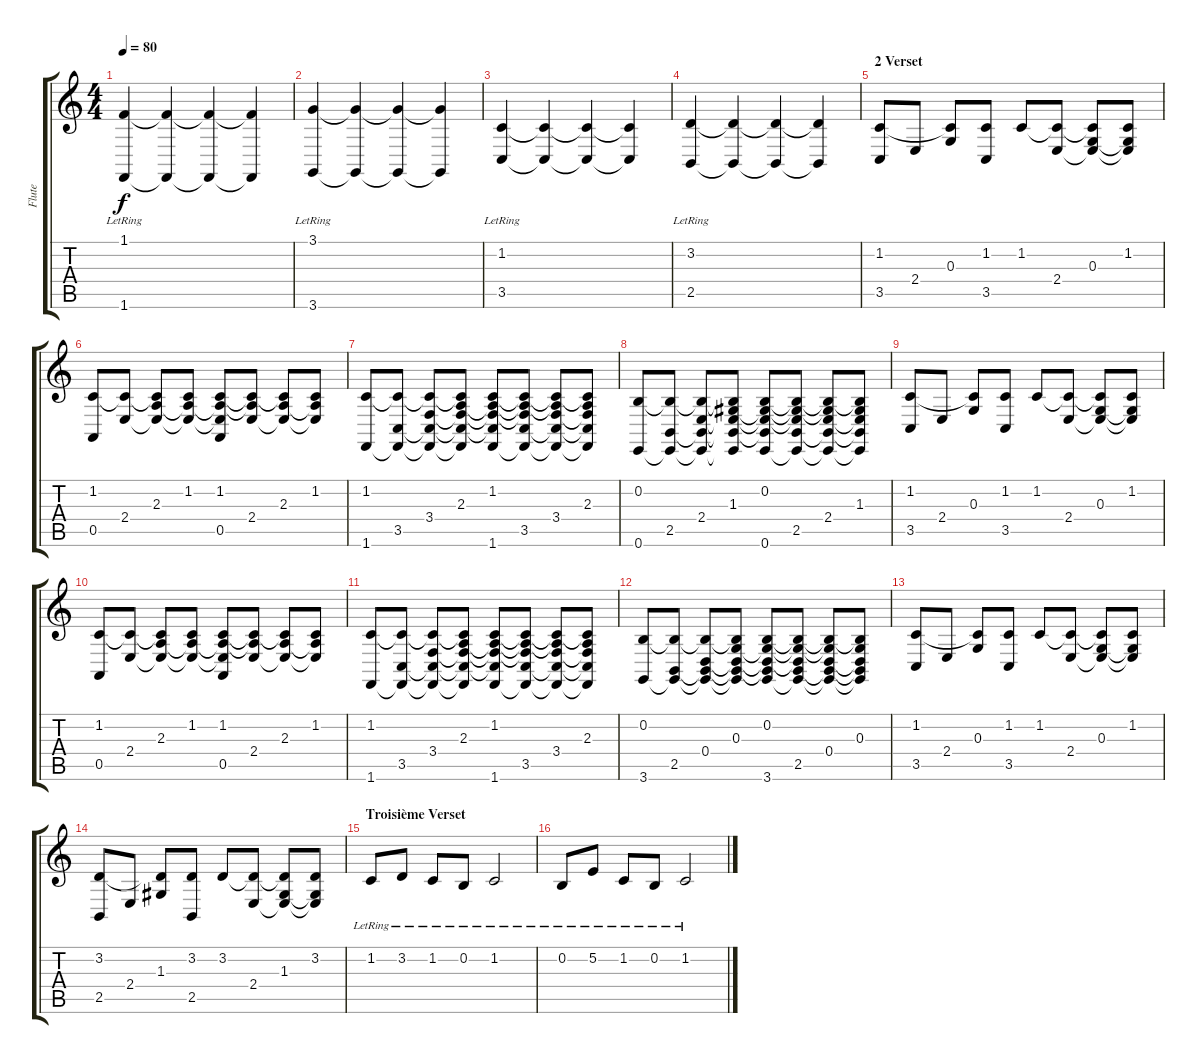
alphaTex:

\track ("Flute" "Flute") {instrument flute}
\staff {score tabs}
\tuning (E4 B3 G3 D3 A2 E2) {hide}
\ts (4 4)
\tempo 80
\clef g2
\ks c
(1.1{lr} 1.6{lr}).4{dy f} (1.1{t} 1.6{t}).4 (1.1{t} 1.6{t}).4 (1.1{t} 1.6{t}).4 |
(3.1{lr} 3.6{lr}).4 (3.1{t} 3.6{t}).4 (3.1{t} 3.6{t}).4 (3.1{t} 3.6{t}).4 |
(1.2{lr} 3.5{lr}).4 (1.2{t} 3.5{t}).4 (1.2{t} 3.5{t}).4 (1.2{t} 3.5{t}).4 |
(3.2{lr} 2.5{lr}).4 (3.2{t} 2.5{t}).4 (3.2{t} 2.5{t}).4 (3.2{t} 2.5{t}).4 |
\section ("" "2 Verset")
(1.2 3.5).8 2.4.8 (1.2{t} 0.3).8 (1.2 3.5).8 1.2.8 (1.2{t} 2.4).8 (1.2{t} 0.3 2.4{t}).8 (1.2 0.3{t} 2.4{t}).8 |
(1.2 0.5).8 (1.2{t} 2.4).8 (1.2{t} 2.3 2.4{t}).8 (1.2 2.3{t} 2.4{t}).8 (1.2 2.3{t} 2.4{t} 0.5).8 (1.2{t} 2.3{t} 2.4).8 (1.2{t} 2.3 2.4{t}).8 (1.2 2.3{t} 2.4{t}).8 |
(1.2 1.6).8 (1.2{t} 3.5 1.6{t}).8 (1.2{t} 3.4 3.5{t} 1.6{t}).8 (1.2{t} 2.3 3.4{t} 3.5{t} 1.6{t}).8 (1.2 2.3{t} 3.4{t} 3.5{t} 1.6).8 (1.2{t} 2.3{t} 3.4{t} 3.5 1.6{t}).8 (1.2{t} 2.3{t} 3.4 3.5{t} 1.6{t}).8 (1.2{t} 2.3 3.4{t} 3.5{t} 1.6{t}).8 |
(0.2 0.6).8 (0.2{t} 2.5 0.6{t}).8 (0.2{t} 2.4 2.5{t} 0.6{t}).8 (0.2{t} 1.3 2.4{t} 2.5{t} 0.6{t}).8 (0.2 1.3{t} 2.4{t} 2.5{t} 0.6).8 (0.2{t} 1.3{t} 2.4{t} 2.5 0.6{t}).8 (0.2{t} 1.3{t} 2.4 2.5{t} 0.6{t}).8 (0.2{t} 1.3 2.4{t} 2.5{t} 0.6{t}).8 |
(1.2 3.5).8 2.4.8 (1.2{t} 0.3).8 (1.2 3.5).8 1.2.8 (1.2{t} 2.4).8 (1.2{t} 0.3 2.4{t}).8 (1.2 0.3{t} 2.4{t}).8 |
(1.2 0.5).8 (1.2{t} 2.4).8 (1.2{t} 2.3 2.4{t}).8 (1.2 2.3{t} 2.4{t}).8 (1.2 2.3{t} 2.4{t} 0.5).8 (1.2{t} 2.3{t} 2.4).8 (1.2{t} 2.3 2.4{t}).8 (1.2 2.3{t} 2.4{t}).8 |
(1.2 1.6).8 (1.2{t} 3.5 1.6{t}).8 (1.2{t} 3.4 3.5{t} 1.6{t}).8 (1.2{t} 2.3 3.4{t} 3.5{t} 1.6{t}).8 (1.2 2.3{t} 3.4{t} 3.5{t} 1.6).8 (1.2{t} 2.3{t} 3.4{t} 3.5 1.6{t}).8 (1.2{t} 2.3{t} 3.4 3.5{t} 1.6{t}).8 (1.2{t} 2.3 3.4{t} 3.5{t} 1.6{t}).8 |
(0.2 3.6).8 (0.2{t} 2.5 3.6{t}).8 (0.2{t} 0.4 2.5{t} 3.6{t}).8 (0.2{t} 0.3 0.4{t} 2.5{t} 3.6{t}).8 (0.2 0.3{t} 0.4{t} 2.5{t} 3.6).8 (0.2{t} 0.3{t} 0.4{t} 2.5 3.6{t}).8 (0.2{t} 0.3{t} 0.4 2.5{t} 3.6{t}).8 (0.2{t} 0.3 0.4{t} 2.5{t} 3.6{t}).8 |
(1.2 3.5).8 2.4.8 (1.2{t} 0.3).8 (1.2 3.5).8 1.2.8 (1.2{t} 2.4).8 (1.2{t} 0.3 2.4{t}).8 (1.2 0.3{t} 2.4{t}).8 |
(3.2 2.5).8 2.4.8 (3.2{t} 1.3).8 (3.2 2.5).8 3.2.8 (3.2{t} 2.4).8 (3.2{t} 1.3 2.4{t}).8 (3.2 1.3{t} 2.4{t}).8 |
\section ("" "Troisième Verset")
1.2{lr}.8 3.2{lr}.8 1.2{lr}.8 0.2{lr}.8 1.2{lr}.2 |
0.2{lr}.8 5.2{lr}.8 1.2{lr}.8 0.2{lr}.8 1.2{lr}.2
